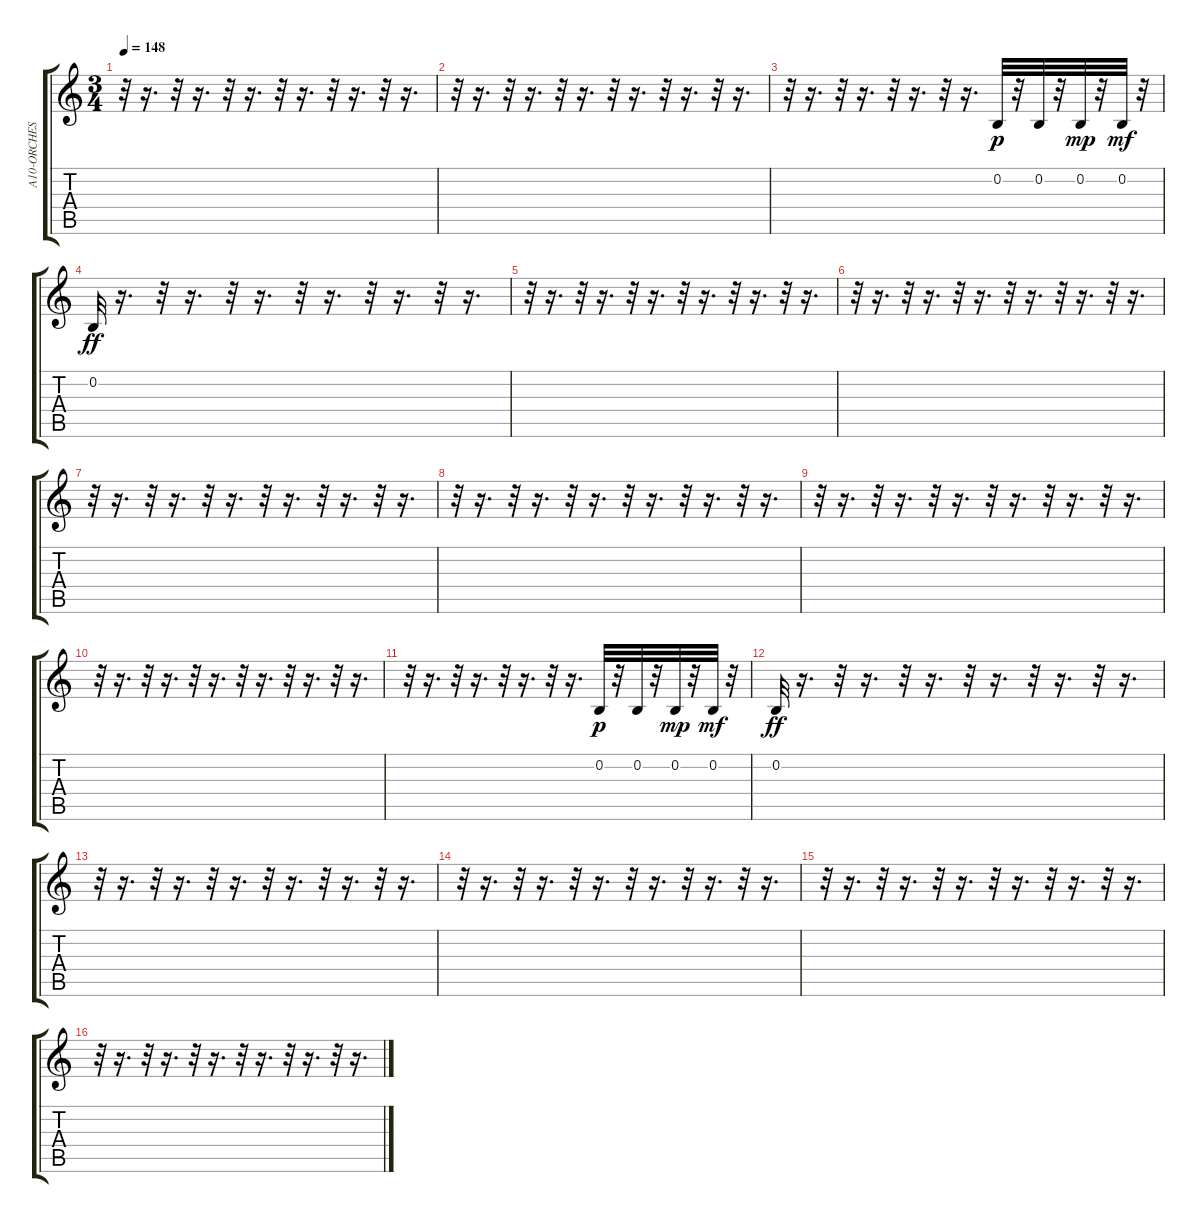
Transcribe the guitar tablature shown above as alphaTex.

\track ("A10-ORCHESTRA   " "A10-ORCHES") {instrument stringensemble1}
\staff {score tabs}
\tuning (E4 B3 G3 D3 A2 E2) {hide}
\ts (3 4)
\tempo 148
\clef g2
\ks c
r.32{dy ff} r.16{d} r.32 r.16{d} r.32 r.16{d} r.32 r.16{d} r.32 r.16{d} r.32 r.16{d} |
r.32 r.16{d} r.32 r.16{d} r.32 r.16{d} r.32 r.16{d} r.32 r.16{d} r.32 r.16{d} |
r.32 r.16{d} r.32 r.16{d} r.32 r.16{d} r.32 r.16{d} 0.2.32{dy p} r.32 0.2.32 r.32 0.2.32{dy mp} r.32 0.2.32{dy mf} r.32 |
0.2.32{dy ff} r.16{d} r.32 r.16{d} r.32 r.16{d} r.32 r.16{d} r.32 r.16{d} r.32 r.16{d} |
r.32 r.16{d} r.32 r.16{d} r.32 r.16{d} r.32 r.16{d} r.32 r.16{d} r.32 r.16{d} |
r.32 r.16{d} r.32 r.16{d} r.32 r.16{d} r.32 r.16{d} r.32 r.16{d} r.32 r.16{d} |
r.32 r.16{d} r.32 r.16{d} r.32 r.16{d} r.32 r.16{d} r.32 r.16{d} r.32 r.16{d} |
r.32 r.16{d} r.32 r.16{d} r.32 r.16{d} r.32 r.16{d} r.32 r.16{d} r.32 r.16{d} |
r.32 r.16{d} r.32 r.16{d} r.32 r.16{d} r.32 r.16{d} r.32 r.16{d} r.32 r.16{d} |
r.32 r.16{d} r.32 r.16{d} r.32 r.16{d} r.32 r.16{d} r.32 r.16{d} r.32 r.16{d} |
r.32 r.16{d} r.32 r.16{d} r.32 r.16{d} r.32 r.16{d} 0.2.32{dy p} r.32 0.2.32 r.32 0.2.32{dy mp} r.32 0.2.32{dy mf} r.32 |
0.2.32{dy ff} r.16{d} r.32 r.16{d} r.32 r.16{d} r.32 r.16{d} r.32 r.16{d} r.32 r.16{d} |
r.32 r.16{d} r.32 r.16{d} r.32 r.16{d} r.32 r.16{d} r.32 r.16{d} r.32 r.16{d} |
r.32 r.16{d} r.32 r.16{d} r.32 r.16{d} r.32 r.16{d} r.32 r.16{d} r.32 r.16{d} |
r.32 r.16{d} r.32 r.16{d} r.32 r.16{d} r.32 r.16{d} r.32 r.16{d} r.32 r.16{d} |
r.32 r.16{d} r.32 r.16{d} r.32 r.16{d} r.32 r.16{d} r.32 r.16{d} r.32 r.16{d}
